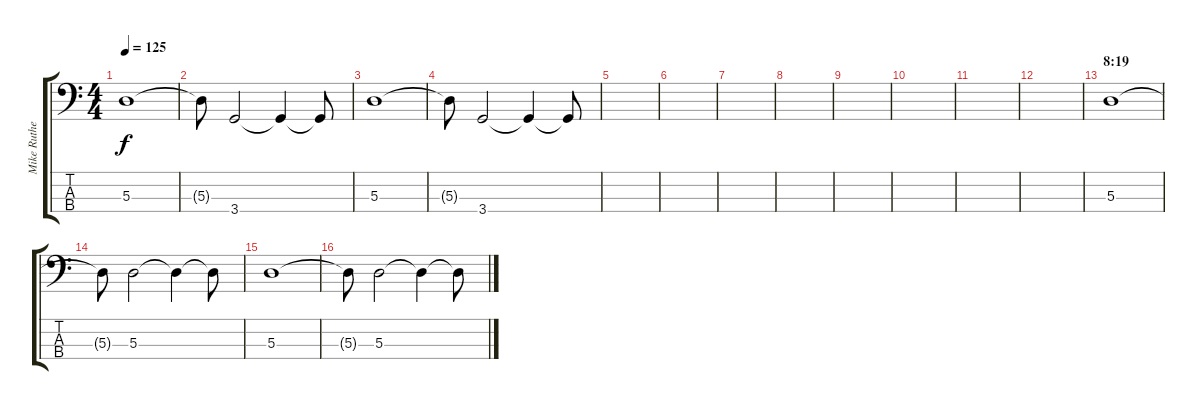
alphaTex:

\track ("Mike Rutherford (bass pedal)" "Mike Ruthe") {instrument fretlessbass}
\staff {score tabs}
\tuning (G2 D2 A1 E1) {hide}
\ts (4 4)
\tempo 125
\clef f4
\ks c
5.3.1{dy f} |
5.3{t}.8 3.4.2 3.4{t}.4 3.4{t}.8 |
5.3.1 |
5.3{t}.8 3.4.2 3.4{t}.4 3.4{t}.8 |
|
|
|
|
|
|
|
|
\section ("" "8:19")
5.3.1 |
5.3{t}.8 5.3.2 5.3{t}.4 5.3{t}.8 |
5.3.1 |
5.3{t}.8 5.3.2 5.3{t}.4 5.3{t}.8
